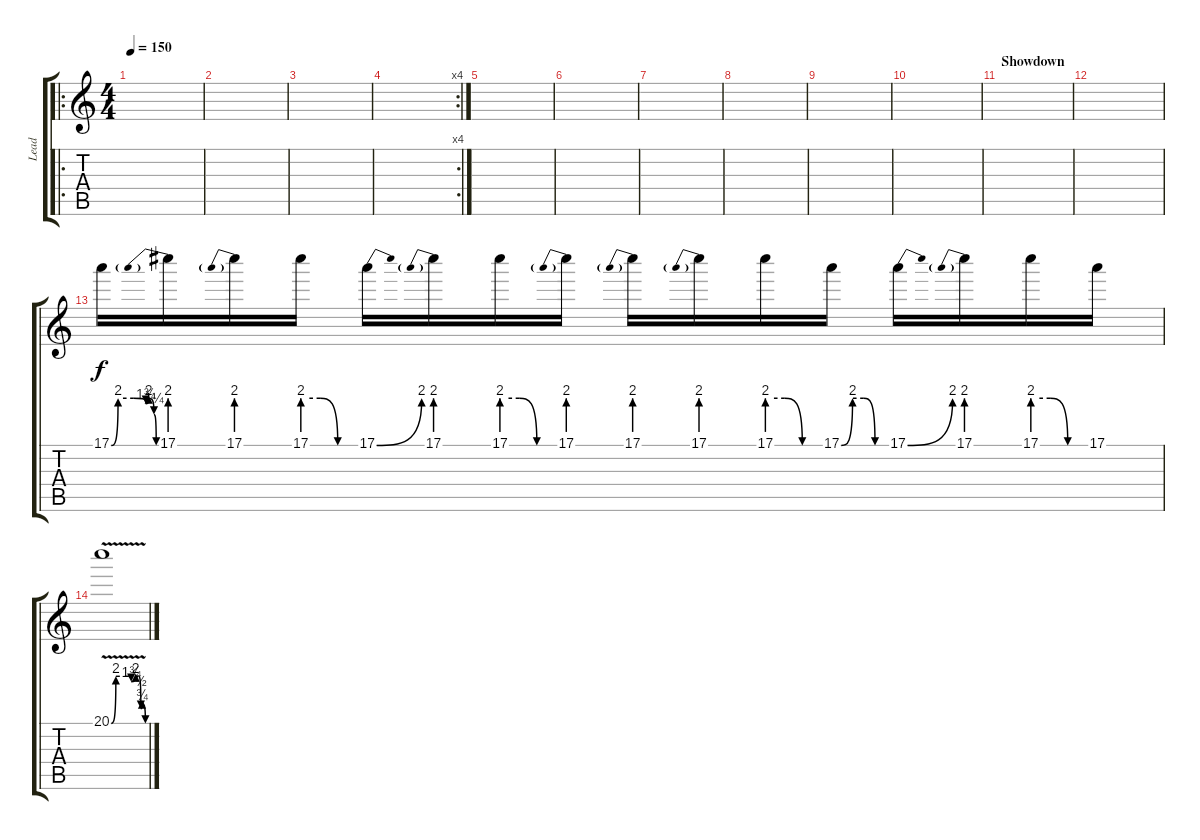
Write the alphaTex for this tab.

\track ("Lead" "Lead") {instrument distortionguitar}
\staff {score tabs}
\tuning (E4 B3 G3 D3 A2 E2) {hide}
\ro
\ts (4 4)
\tempo 150
\clef g2
\ks c
|
|
|
\rc 4
|
|
|
|
|
|
|
\section ("" "Showdown")
|
|
17.1{be (custom 0 0 9 8 30 8 46 7 50 8 57 5 60 0)}.16 17.1{be (prebend 0 8 60 8)}.16 17.1{be (prebend 0 8 60 8)}.16 17.1{be (custom 0 8 20 8 40 0 60 0)}.16 17.1{be (bend 0 0 60 8)}.16 17.1{be (prebend 0 8 60 8)}.16 17.1{be (custom 0 8 20 8 40 0 60 0)}.16 17.1{be (prebend 0 8 60 8)}.16 17.1{be (prebend 0 8 60 8)}.16 17.1{be (prebend 0 8 60 8)}.16 17.1{be (custom 0 8 20 8 40 0 60 0)}.16 17.1{be (custom 0 0 15 8 30 8 45 0 60 0)}.16 17.1{be (bend 0 0 60 8)}.16 17.1{be (prebend 0 8 60 8)}.16 17.1{be (custom 0 8 20 8 40 0 60 0)}.16 17.1.16 |
20.1{be (custom 0 0 8 8 15 8 30 8 35 7 43 8 45 8 48 8 52 2 54 3 60 0) v}.1
